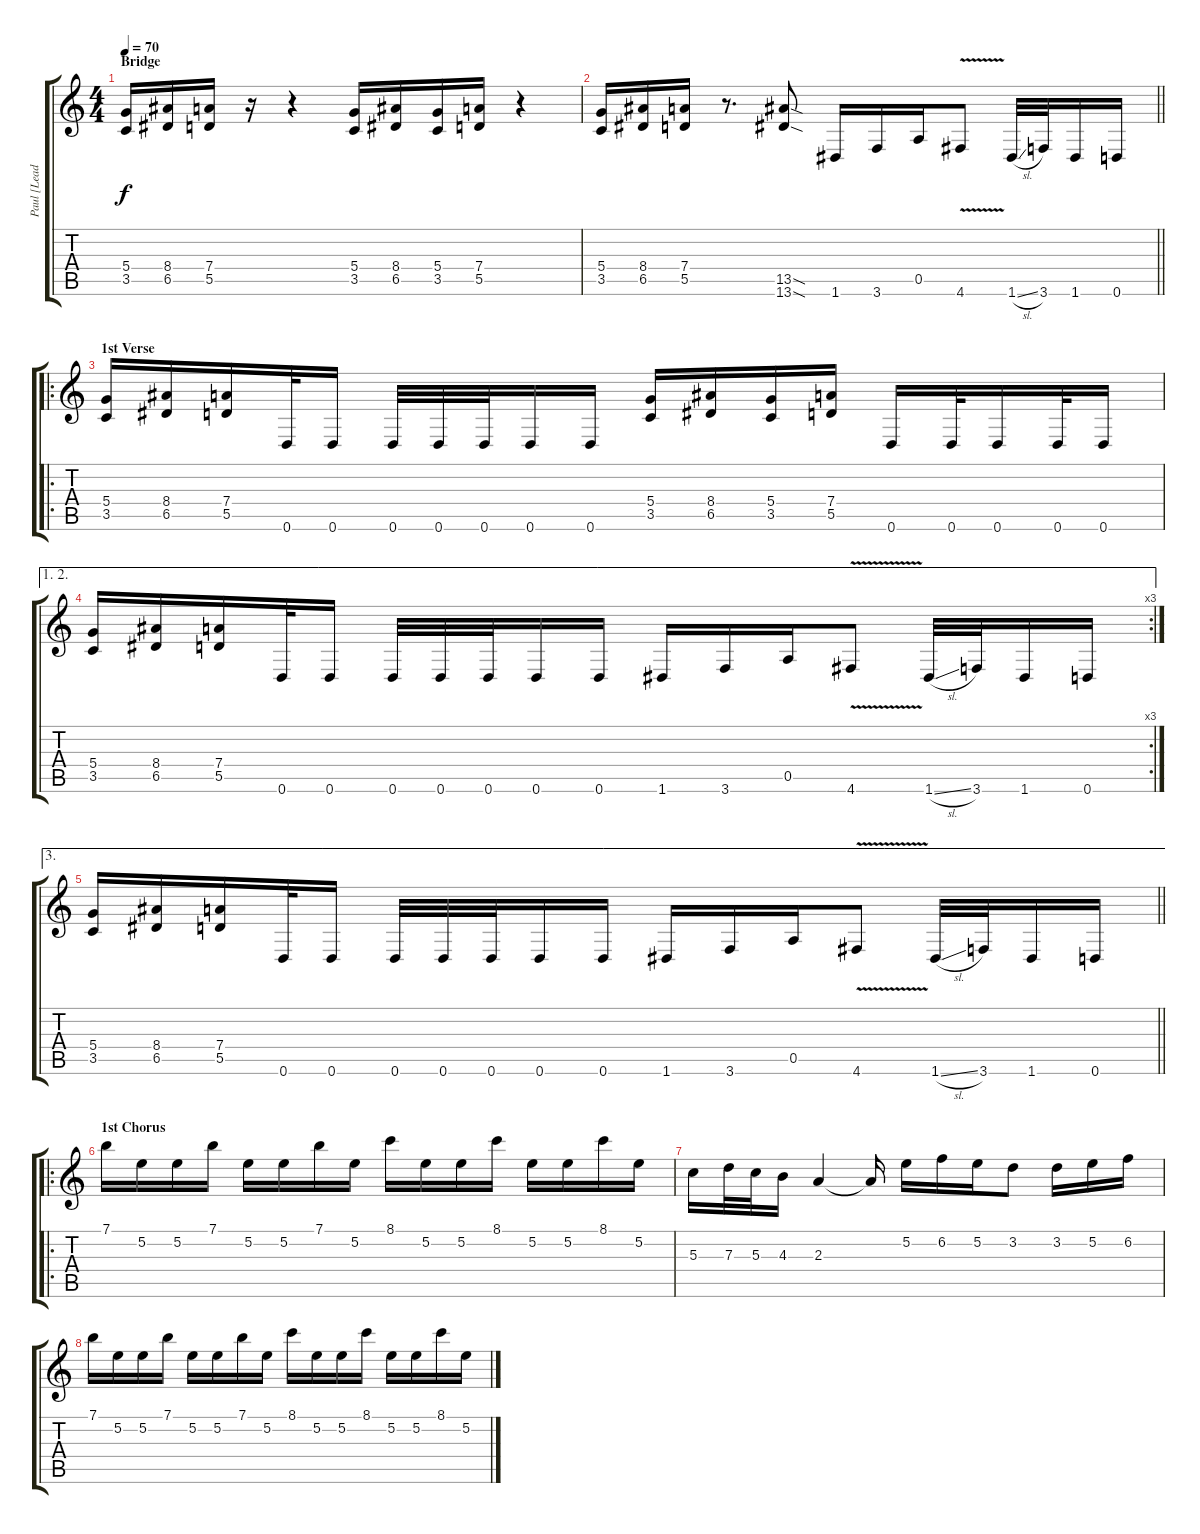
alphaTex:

\track ("Paul [Lead Guitar]" "Paul [Lead") {instrument distortionguitar}
\staff {score tabs}
\tuning (E4 B3 G3 D3 A2 D2) {hide}
\ts (4 4)
\section ("" "Bridge")
\tempo 70
\clef g2
\ks c
(5.4 3.5).16{dy f} (8.4 6.5).16 (7.4 5.5).16 r.16 r.4 (5.4 3.5).16 (8.4 6.5).16 (5.4 3.5).16 (7.4 5.5).16 r.4 |
\barLineRight lightlight
(5.4 3.5).16 (8.4 6.5).16 (7.4 5.5).16 r.8{d} (13.5{sod} 13.6{sod}).8 1.6.16 3.6.16 0.5.16 4.6{v}.8 1.6{sl}.32 3.6.32 1.6.16 0.6.16 |
\ro
\section ("" "1st Verse")
(5.4 3.5).16 (8.4 6.5).16 (7.4 5.5).16 0.6.32 0.6.16 0.6.32 0.6.32 0.6.32 0.6.16 0.6.16 (5.4 3.5).16 (8.4 6.5).16 (5.4 3.5).16 (7.4 5.5).16 0.6.16 0.6.32 0.6.16 0.6.32 0.6.16 |
\ae (1 2)
\rc 3
(5.4 3.5).16 (8.4 6.5).16 (7.4 5.5).16 0.6.32 0.6.16 0.6.32 0.6.32 0.6.32 0.6.16 0.6.16 1.6.16 3.6.16 0.5.16 4.6{v}.8 1.6{sl}.32 3.6.32 1.6.16 0.6.16 |
\ae 3
\barLineRight lightlight
(5.4 3.5).16 (8.4 6.5).16 (7.4 5.5).16 0.6.32 0.6.16 0.6.32 0.6.32 0.6.32 0.6.16 0.6.16 1.6.16 3.6.16 0.5.16 4.6{v}.8 1.6{sl}.32 3.6.32 1.6.16 0.6.16 |
\ro
\section ("" "1st Chorus")
7.1.16 5.2.16 5.2.16 7.1.16 5.2.16 5.2.16 7.1.16 5.2.16 8.1.16 5.2.16 5.2.16 8.1.16 5.2.16 5.2.16 8.1.16 5.2.16 |
5.3.16 7.3.32 5.3.32 4.3.16 2.3.4 2.3{t}.16 5.2.16 6.2.16 5.2.16 3.2.8 3.2.16 5.2.16 6.2.16 |
7.1.16 5.2.16 5.2.16 7.1.16 5.2.16 5.2.16 7.1.16 5.2.16 8.1.16 5.2.16 5.2.16 8.1.16 5.2.16 5.2.16 8.1.16 5.2.16
